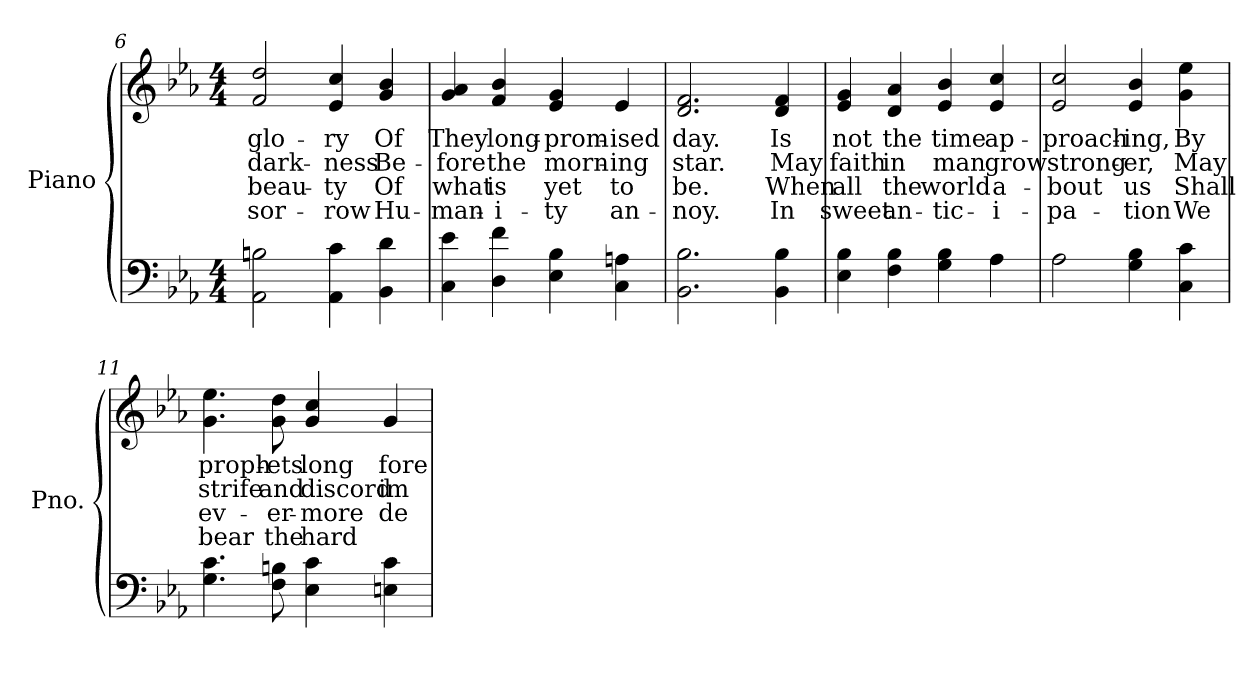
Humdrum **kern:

**kern	**kern	**text	**text	**text	**text
*part1	*part1	*part1	*part1	*part1	*part1
*staff2	*staff1	*staff1	*staff1	*staff1	*staff1
*I"Piano	*	*	*	*	*
*I'Pno.	*	*	*	*	*
*clefF4	*clefG2	*	*	*	*
*k[b-e-a-]	*k[b-e-a-]	*	*	*	*
*E-:	*E-:	*	*	*	*
*M4/4	*M4/4	*	*	*	*
=6	=6	=6	=6	=6	=6
!	!	!LO:LY:b:color=#000000	!LO:LY:b:color=#000000	!LO:LY:b:color=#000000	!LO:LY:b:color=#000000
2AA-i\ 2Bni	2fi/ 2ddi	glo-	dark-	beau-	sor-
!	!	!LO:LY:b:color=#000000	!LO:LY:b:color=#000000	!LO:LY:b:color=#000000	!LO:LY:b:color=#000000
4AA-i\ 4ci	4e-i/ 4cci	-ry	-ness	-ty	-row
!	!	!LO:LY:b:color=#000000	!LO:LY:b:color=#000000	!LO:LY:b:color=#000000	!LO:LY:b:color=#000000
4BB-i\ 4di	4gi/ 4b-i	Of	Be-	Of	Hu-
!!LO:LB:g=z
=7	=7	=7	=7	=7	=7
!	!	!LO:LY:b:color=#000000	!LO:LY:b:color=#000000	!LO:LY:b:color=#000000	!LO:LY:b:color=#000000
4Ci\ 4e-i	4gi/ 4a-i	They	-fore	what	-man-
!	!	!LO:LY:b:color=#000000	!LO:LY:b:color=#000000	!LO:LY:b:color=#000000	!LO:LY:b:color=#000000
4Di\ 4fi	4fi/ 4b-i	long-	the	is	-i-
!	!	!LO:LY:b:color=#000000	!LO:LY:b:color=#000000	!LO:LY:b:color=#000000	!LO:LY:b:color=#000000
4E-i\ 4B-i	4e-i/ 4gi	-prom-	morn-	yet	-ty
!	!	!LO:LY:b:color=#000000	!LO:LY:b:color=#000000	!LO:LY:b:color=#000000	!LO:LY:b:color=#000000
4Ci\ 4Ani	4e-i/	-ised	-ing	to	an-
=8	=8	=8	=8	=8	=8
!	!	!LO:LY:b:color=#000000	!LO:LY:b:color=#000000	!LO:LY:b:color=#000000	!LO:LY:b:color=#000000
2.BB-i\ 2.B-i	2.di/ 2.fi	day.	star.	be.	-noy.
!	!	!LO:LY:b:color=#000000	!LO:LY:b:color=#000000	!LO:LY:b:color=#000000	!LO:LY:b:color=#000000
4BB-i\ 4B-i	4di/ 4fi	Is	May	When	In
=9	=9	=9	=9	=9	=9
!	!	!LO:LY:b:color=#000000	!LO:LY:b:color=#000000	!LO:LY:b:color=#000000	!LO:LY:b:color=#000000
4E-i\ 4B-i	4e-i/ 4gi	not	faith	all	sweet
!	!	!LO:LY:b:color=#000000	!LO:LY:b:color=#000000	!LO:LY:b:color=#000000	!LO:LY:b:color=#000000
4Fi\ 4B-i	4di/ 4a-i	the	in	the	an-
!	!	!LO:LY:b:color=#000000	!LO:LY:b:color=#000000	!LO:LY:b:color=#000000	!LO:LY:b:color=#000000
4Gi\ 4B-i	4e-i/ 4b-i	time	man	world	-tic-
!	!	!LO:LY:b:color=#000000	!LO:LY:b:color=#000000	!LO:LY:b:color=#000000	!LO:LY:b:color=#000000
4A-i\	4e-i/ 4cci	ap-	grow	a-	-i-
=10	=10	=10	=10	=10	=10
!	!	!LO:LY:b:color=#000000	!LO:LY:b:color=#000000	!LO:LY:b:color=#000000	!LO:LY:b:color=#000000
2A-i\	2e-i/ 2cci	-proach-	strong-	-bout	-pa-
!	!	!LO:LY:b:color=#000000	!LO:LY:b:color=#000000	!LO:LY:b:color=#000000	!LO:LY:b:color=#000000
4Gi\ 4B-i	4e-i/ 4b-i	-ing,	-er,	us	-tion
!	!	!LO:LY:b:color=#000000	!LO:LY:b:color=#000000	!LO:LY:b:color=#000000	!LO:LY:b:color=#000000
4Ci\ 4ci	4gi\ 4ee-i	By	May	Shall	We
=11	=11	=11	=11	=11	=11
!	!	!LO:LY:b:color=#000000	!LO:LY:b:color=#000000	!LO:LY:b:color=#000000	!LO:LY:b:color=#000000
4.Gi\ 4.ci	4.gi\ 4.ee-i	proph-	strife	ev-	bear
!	!	!LO:LY:b:color=#000000	!LO:LY:b:color=#000000	!LO:LY:b:color=#000000	!LO:LY:b:color=#000000
8Fi\ 8Bni	8gi\ 8ddi	-ets	and	-er-	the
!	!	!LO:LY:b:color=#000000	!LO:LY:b:color=#000000	!LO:LY:b:color=#000000	!LO:LY:b:color=#000000
4E-i\ 4ci	4gi/ 4cci	long	discord	-more	hard
!	!	!LO:LY:b:color=#000000	!LO:LY:b:color=#000000	!LO:LY:b:color=#000000	!
4Eni\ 4ci	4gi/	fore-	im-	de-	.
=	=	=	=	=	=
*-	*-	*-	*-	*-	*-
